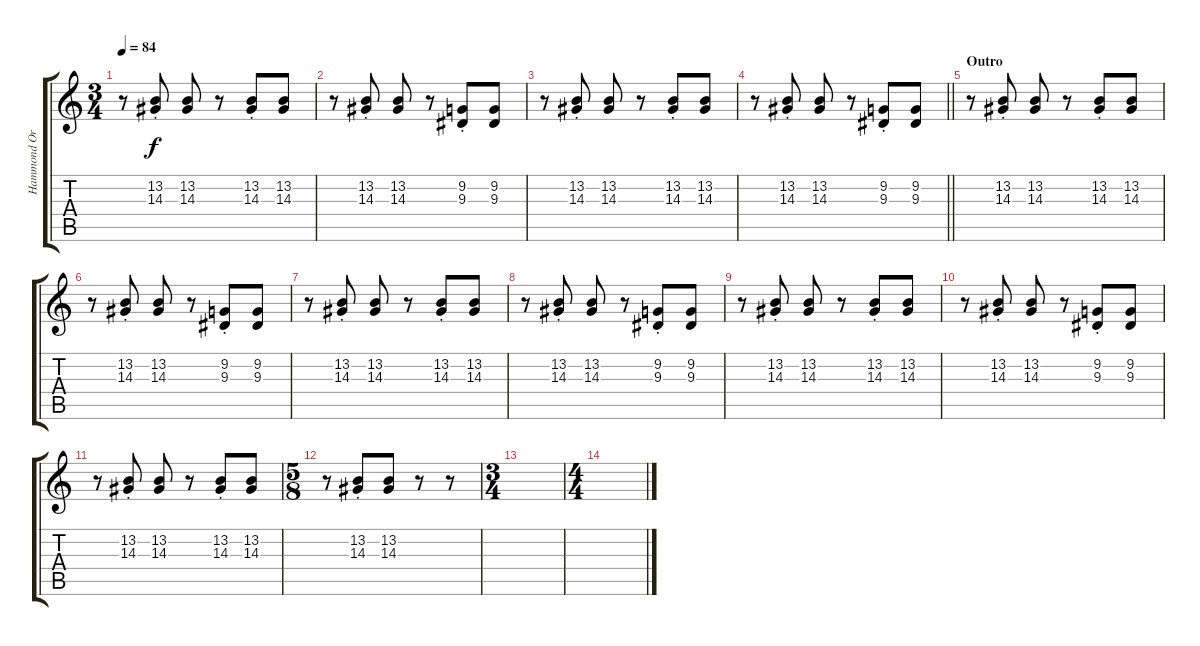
\track ("Hammond Organ" "Hammond Or") {instrument drawbarorgan}
\staff {score tabs}
\tuning (Eb4 Bb3 Gb3 Db3 Ab2 Eb2) {hide}
\ts (3 4)
\tempo 84
\clef g2
\ks c
r.8{dy f} (13.2{st} 14.3{st}).8 (13.2 14.3).8 r.8 (13.2{st} 14.3{st}).8 (13.2 14.3).8 |
r.8 (13.2{st} 14.3{st}).8 (13.2 14.3).8 r.8 (9.2{st} 9.3{st}).8 (9.2 9.3).8 |
r.8 (13.2{st} 14.3{st}).8 (13.2 14.3).8 r.8 (13.2{st} 14.3{st}).8 (13.2 14.3).8 |
\barLineRight lightlight
r.8 (13.2{st} 14.3{st}).8 (13.2 14.3).8 r.8 (9.2{st} 9.3{st}).8 (9.2 9.3).8 |
\section ("" "Outro")
r.8 (13.2{st} 14.3{st}).8 (13.2 14.3).8 r.8 (13.2{st} 14.3{st}).8 (13.2 14.3).8 |
r.8 (13.2{st} 14.3{st}).8 (13.2 14.3).8 r.8 (9.2{st} 9.3{st}).8 (9.2 9.3).8 |
r.8 (13.2{st} 14.3{st}).8 (13.2 14.3).8 r.8 (13.2{st} 14.3{st}).8 (13.2 14.3).8 |
r.8 (13.2{st} 14.3{st}).8 (13.2 14.3).8 r.8 (9.2{st} 9.3{st}).8 (9.2 9.3).8 |
r.8 (13.2{st} 14.3{st}).8 (13.2 14.3).8 r.8 (13.2{st} 14.3{st}).8 (13.2 14.3).8 |
r.8 (13.2{st} 14.3{st}).8 (13.2 14.3).8 r.8 (9.2{st} 9.3{st}).8 (9.2 9.3).8 |
r.8 (13.2{st} 14.3{st}).8 (13.2 14.3).8 r.8 (13.2{st} 14.3{st}).8 (13.2 14.3).8 |
\ts (5 8)
r.8 (13.2{st} 14.3{st}).8 (13.2 14.3).8 r.8 r.8 |
\ts (3 4)
|
\ts (4 4)
